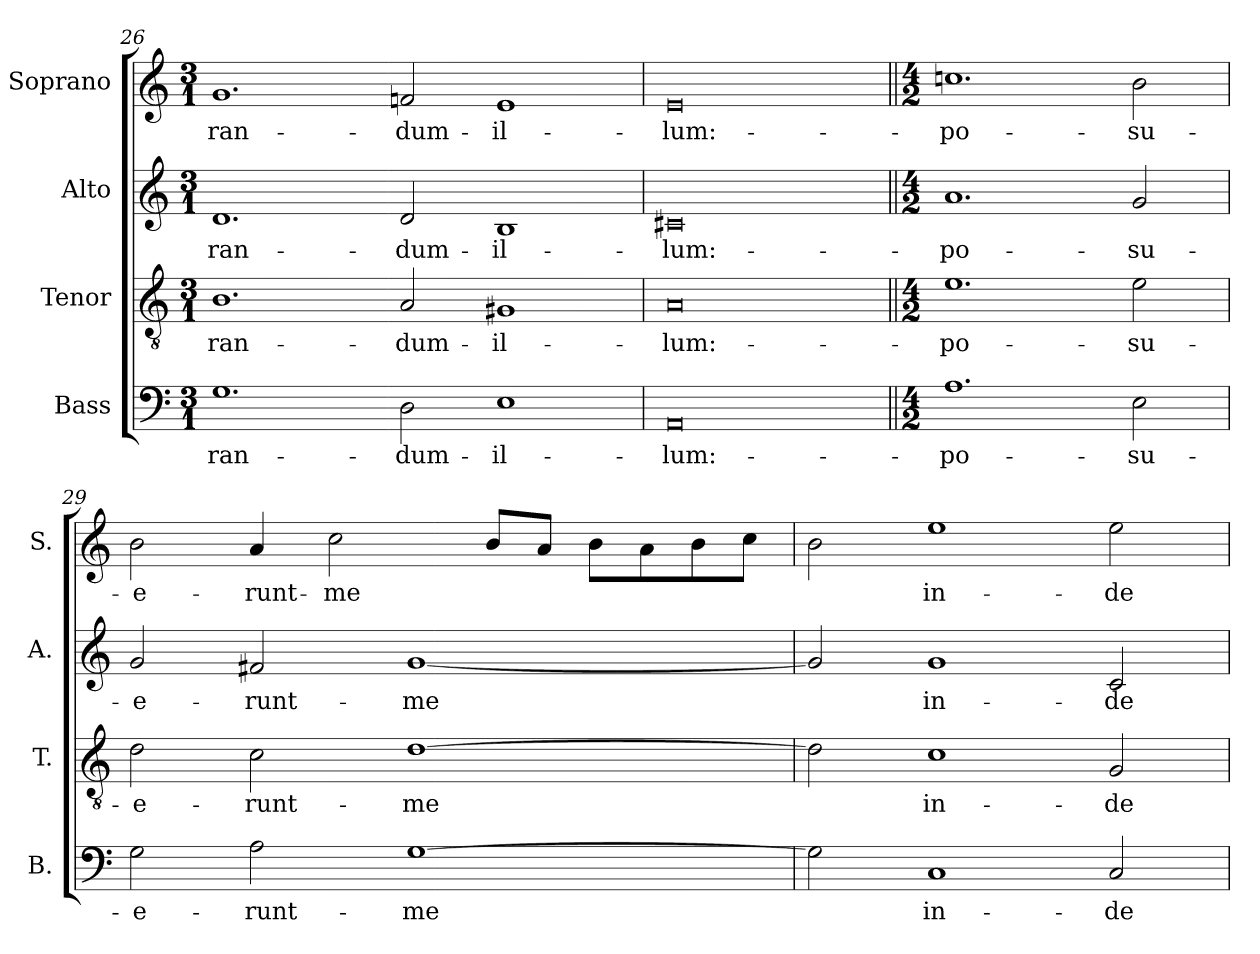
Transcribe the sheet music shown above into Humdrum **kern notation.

**kern	**text	**kern	**text	**kern	**text	**kern	**text
*part4	*part4	*part3	*part3	*part2	*part2	*part1	*part1
*staff4	*staff4	*staff3	*staff3	*staff2	*staff2	*staff1	*staff1
*I"Bass	*	*I"Tenor	*	*I"Alto	*	*I"Soprano	*
*I'B.	*	*I'T.	*	*I'A.	*	*I'S.	*
*clefF4	*	*clefGv2	*	*clefG2	*	*clefG2	*
*	*	*ITrd7c12	*	*	*	*	*
*k[]	*	*k[]	*	*k[]	*	*k[]	*
*C:	*	*C:	*	*C:	*	*C:	*
*M3/1	*	*M3/1	*	*M3/1	*	*M3/1	*
=26	=26	=26	=26	=26	=26	=26	=26
!	!LO:LY:b:color=#000000	!	!	!	!	!	!
!	!	!	!LO:LY:b:color=#000000	!	!	!	!
!	!	!	!	!	!LO:LY:b:color=#000000	!	!
!	!	!	!	!	!	!	!LO:LY:b:color=#000000
1.Gi	-ran-	1.BBi	-ran-	1.di	-ran-	1.gi	-ran-
!	!LO:LY:b:color=#000000	!	!	!	!	!	!
!	!	!	!LO:LY:b:color=#000000	!	!	!	!
!	!	!	!	!	!LO:LY:b:color=#000000	!	!
!	!	!	!	!	!	!	!LO:LY:b:color=#000000
2Di\	-dum-	2AAi/	-dum-	2di/	-dum-	2fni/	-dum-
!	!LO:LY:b:color=#000000	!	!	!	!	!	!
!	!	!	!LO:LY:b:color=#000000	!	!	!	!
!	!	!	!	!	!LO:LY:b:color=#000000	!	!
!	!	!	!	!	!	!	!LO:LY:b:color=#000000
1Ei	-il-	1GG#Xi	-il-	1Bi	-il-	1ei	-il-
=27	=27	=27	=27	=27	=27	=27	=27
!	!LO:LY:b:color=#000000	!	!	!	!	!	!
!	!	!	!LO:LY:b:color=#000000	!	!	!	!
!	!	!	!	!	!LO:LY:b:color=#000000	!	!
!	!	!	!	!	!	!	!LO:LY:b:color=#000000
0AAi	-lum:-	0AAi	-lum:-	0c#Xi	-lum:-	0ei	-lum:-
!!LO:LB:g=z
=28||	=28||	=28||	=28||	=28||	=28||	=28||	=28||
*M4/2	*	*M4/2	*	*M4/2	*	*M4/2	*
!	!LO:LY:b:color=#000000	!	!	!	!	!	!
!	!	!	!LO:LY:b:color=#000000	!	!	!	!
!	!	!	!	!	!LO:LY:b:color=#000000	!	!
*	*	*	*	*	*	*MM176	*
!	!	!	!	!	!	!	!LO:LY:b:color=#000000
1.Ai	-po-	1.Ei	-po-	1.ai	-po-	1.ccni	-po-
!	!LO:LY:b:color=#000000	!	!	!	!	!	!
!	!	!	!LO:LY:b:color=#000000	!	!	!	!
!	!	!	!	!	!LO:LY:b:color=#000000	!	!
!	!	!	!	!	!	!	!LO:LY:b:color=#000000
2Ei\	-su-	2Ei\	-su-	2gi/	-su-	2bi\	-su-
=29	=29	=29	=29	=29	=29	=29	=29
!	!LO:LY:b:color=#000000	!	!	!	!	!	!
!	!	!	!LO:LY:b:color=#000000	!	!	!	!
!	!	!	!	!	!LO:LY:b:color=#000000	!	!
!	!	!	!	!	!	!	!LO:LY:b:color=#000000
2Gi\	-e-	2Di\	-e-	2gi/	-e-	2bi\	-e-
!	!LO:LY:b:color=#000000	!	!	!	!	!	!
!	!	!	!LO:LY:b:color=#000000	!	!	!	!
!	!	!	!	!	!LO:LY:b:color=#000000	!	!
!	!	!	!	!	!	!	!LO:LY:b:color=#000000
2Ai\	-runt-	2Ci\	-runt-	2f#Xi/	-runt-	4ai/	-runt-
!	!	!	!	!	!	!	!LO:LY:b:color=#000000
.	.	.	.	.	.	2cci\	-me
!	!LO:LY:b:color=#000000	!	!	!	!	!	!
!	!	!	!LO:LY:b:color=#000000	!	!	!	!
!	!	!	!	!	!LO:LY:b:color=#000000	!	!
[1Gi	-me	[1Di	-me	[1gi	-me	.	.
.	.	.	.	.	.	8bi/L	.
.	.	.	.	.	.	8ai/J	.
.	.	.	.	.	.	8bi\L	.
.	.	.	.	.	.	8ai\	.
.	.	.	.	.	.	8bi\	.
.	.	.	.	.	.	8cci\J	.
=30	=30	=30	=30	=30	=30	=30	=30
2Gi\]	.	2Di\]	.	2gi/]	.	2bi\	.
!	!LO:LY:b:color=#000000	!	!	!	!	!	!
!	!	!	!LO:LY:b:color=#000000	!	!	!	!
!	!	!	!	!	!LO:LY:b:color=#000000	!	!
!	!	!	!	!	!	!	!LO:LY:b:color=#000000
1Ci	in-	1Ci	in-	1gi	in-	1eei	in-
!	!LO:LY:b:color=#000000	!	!	!	!	!	!
!	!	!	!LO:LY:b:color=#000000	!	!	!	!
!	!	!	!	!	!LO:LY:b:color=#000000	!	!
!	!	!	!	!	!	!	!LO:LY:b:color=#000000
2Ci/	-de-	2GGi/	-de-	2ci/	-de-	2eei\	-de-
=	=	=	=	=	=	=	=
*-	*-	*-	*-	*-	*-	*-	*-
